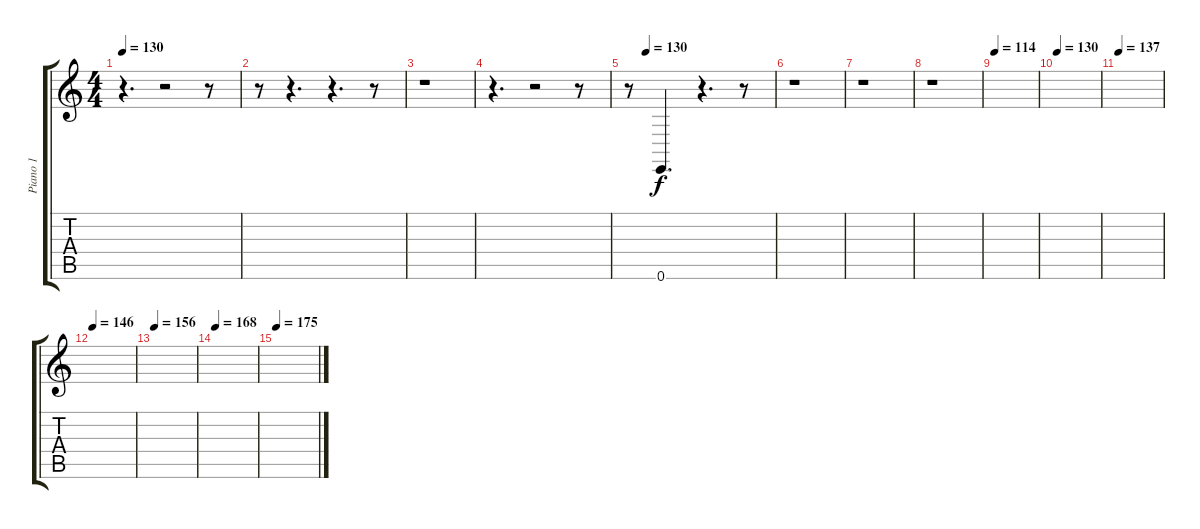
\track ("Piano 1" "Piano 1") {instrument acousticgrandpiano}
\staff {score tabs}
\tuning (E4 B3 G3 D3 A2 E2) {hide}
\ts (4 4)
\tempo 130
\clef g2
\ks c
r.4{d dy f} r.2 r.8 |
r.8 r.4{d} r.4{d} r.8 |
r.1 |
r.4{d} r.2 r.8 |
\tempo (130 0.125)
r.8 0.6.4{d} r.4{d} r.8 |
r.1 |
r.1 |
r.1 |
\tempo 114
|
\tempo 130
|
\tempo 137
|
\tempo 146
|
\tempo 156
|
\tempo 168
|
\tempo 175
